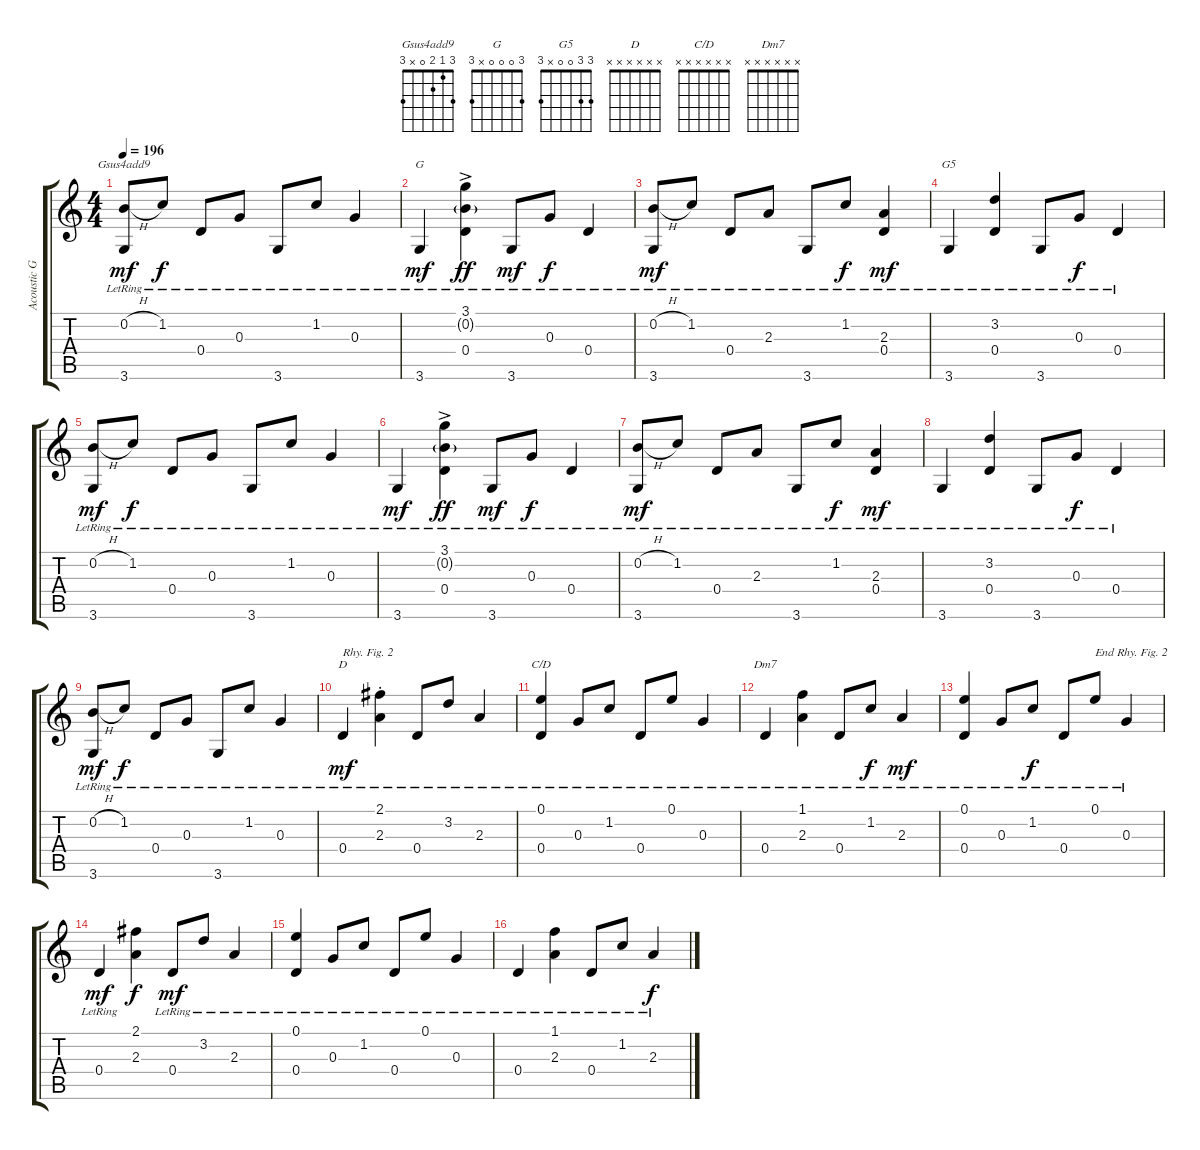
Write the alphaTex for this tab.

\track ("Acoustic Guitar" "Acoustic G") {instrument acousticguitarsteel}
\staff {score tabs}
\tuning (E4 B3 G3 D3 A2 E2) {hide}
\chord ("Gsus4add9" 3 1 2 0 x 3)
\chord ("G" 3 0 0 0 x 3)
\chord ("G5" 3 3 0 0 x 3)
\chord ("D" x x x x x x)
\chord ("C/D" x x x x x x)
\chord ("Dm7" x x x x x x)
\ts (4 4)
\tempo 196
\clef g2
\ks c
(0.2{h lr} 3.6{lr}).8{ch "Gsus4add9" dy mf} 1.2{lr}.8{dy f} 0.4{lr}.8 0.3{lr}.8 3.6{lr}.8 1.2{lr}.8 0.3{lr}.4 |
3.6{lr}.4{ch "G" dy mf} (3.1{ac lr} 0.2{g lr} 0.4{ac lr}).4{dy ff} 3.6{lr}.8{dy mf} 0.3{lr}.8{dy f} 0.4{lr}.4 |
(0.2{h lr} 3.6{lr}).8{dy mf} 1.2{lr}.8 0.4{lr}.8 2.3{lr}.8 3.6{lr}.8 1.2{lr}.8{dy f} (2.3{lr} 0.4{lr}).4{dy mf} |
3.6{lr}.4{ch "G5"} (3.2{lr} 0.4{lr}).4 3.6{lr}.8 0.3{lr}.8{dy f} 0.4{lr}.4 |
(0.2{h lr} 3.6{lr}).8{dy mf} 1.2{lr}.8{dy f} 0.4{lr}.8 0.3{lr}.8 3.6{lr}.8 1.2{lr}.8 0.3{lr}.4 |
3.6{lr}.4{dy mf} (3.1{ac lr} 0.2{g lr} 0.4{ac lr}).4{dy ff} 3.6{lr}.8{dy mf} 0.3{lr}.8{dy f} 0.4{lr}.4 |
(0.2{h lr} 3.6{lr}).8{dy mf} 1.2{lr}.8 0.4{lr}.8 2.3{lr}.8 3.6{lr}.8 1.2{lr}.8{dy f} (2.3{lr} 0.4{lr}).4{dy mf} |
3.6{lr}.4 (3.2{lr} 0.4{lr}).4 3.6{lr}.8 0.3{lr}.8{dy f} 0.4{lr}.4 |
(0.2{h lr} 3.6{lr}).8{dy mf} 1.2{lr}.8{dy f} 0.4{lr}.8 0.3{lr}.8 3.6{lr}.8 1.2{lr}.8 0.3{lr}.4 |
0.4{lr}.4{ch "D" txt "Rhy. Fig. 2" dy mf} (2.1{st lr} 2.3{lr}).4 0.4{lr}.8 3.2{lr}.8 2.3{lr}.4 |
(0.1{lr} 0.4{lr}).4{ch "C/D"} 0.3{lr}.8 1.2{lr}.8 0.4{lr}.8 0.1{lr}.8 0.3{lr}.4 |
0.4{lr}.4{ch "Dm7"} (1.1{lr} 2.3{lr}).4 0.4{lr}.8 1.2{lr}.8{dy f} 2.3{lr}.4{dy mf} |
(0.1 0.4{lr}).4 0.3{lr}.8 1.2{lr}.8{dy f} 0.4{lr}.8 0.1{lr}.8{txt "End Rhy. Fig. 2"} 0.3{lr}.4 |
0.4{lr}.4{dy mf} (2.1 2.3).4{dy f} 0.4{lr}.8{dy mf} 3.2{lr}.8 2.3{lr}.4 |
(0.1{lr} 0.4{lr}).4 0.3{lr}.8 1.2{lr}.8 0.4{lr}.8 0.1{lr}.8 0.3{lr}.4 |
0.4{lr}.4 (1.1{lr} 2.3{lr}).4 0.4{lr}.8 1.2{lr}.8 2.3{lr}.4{dy f}
